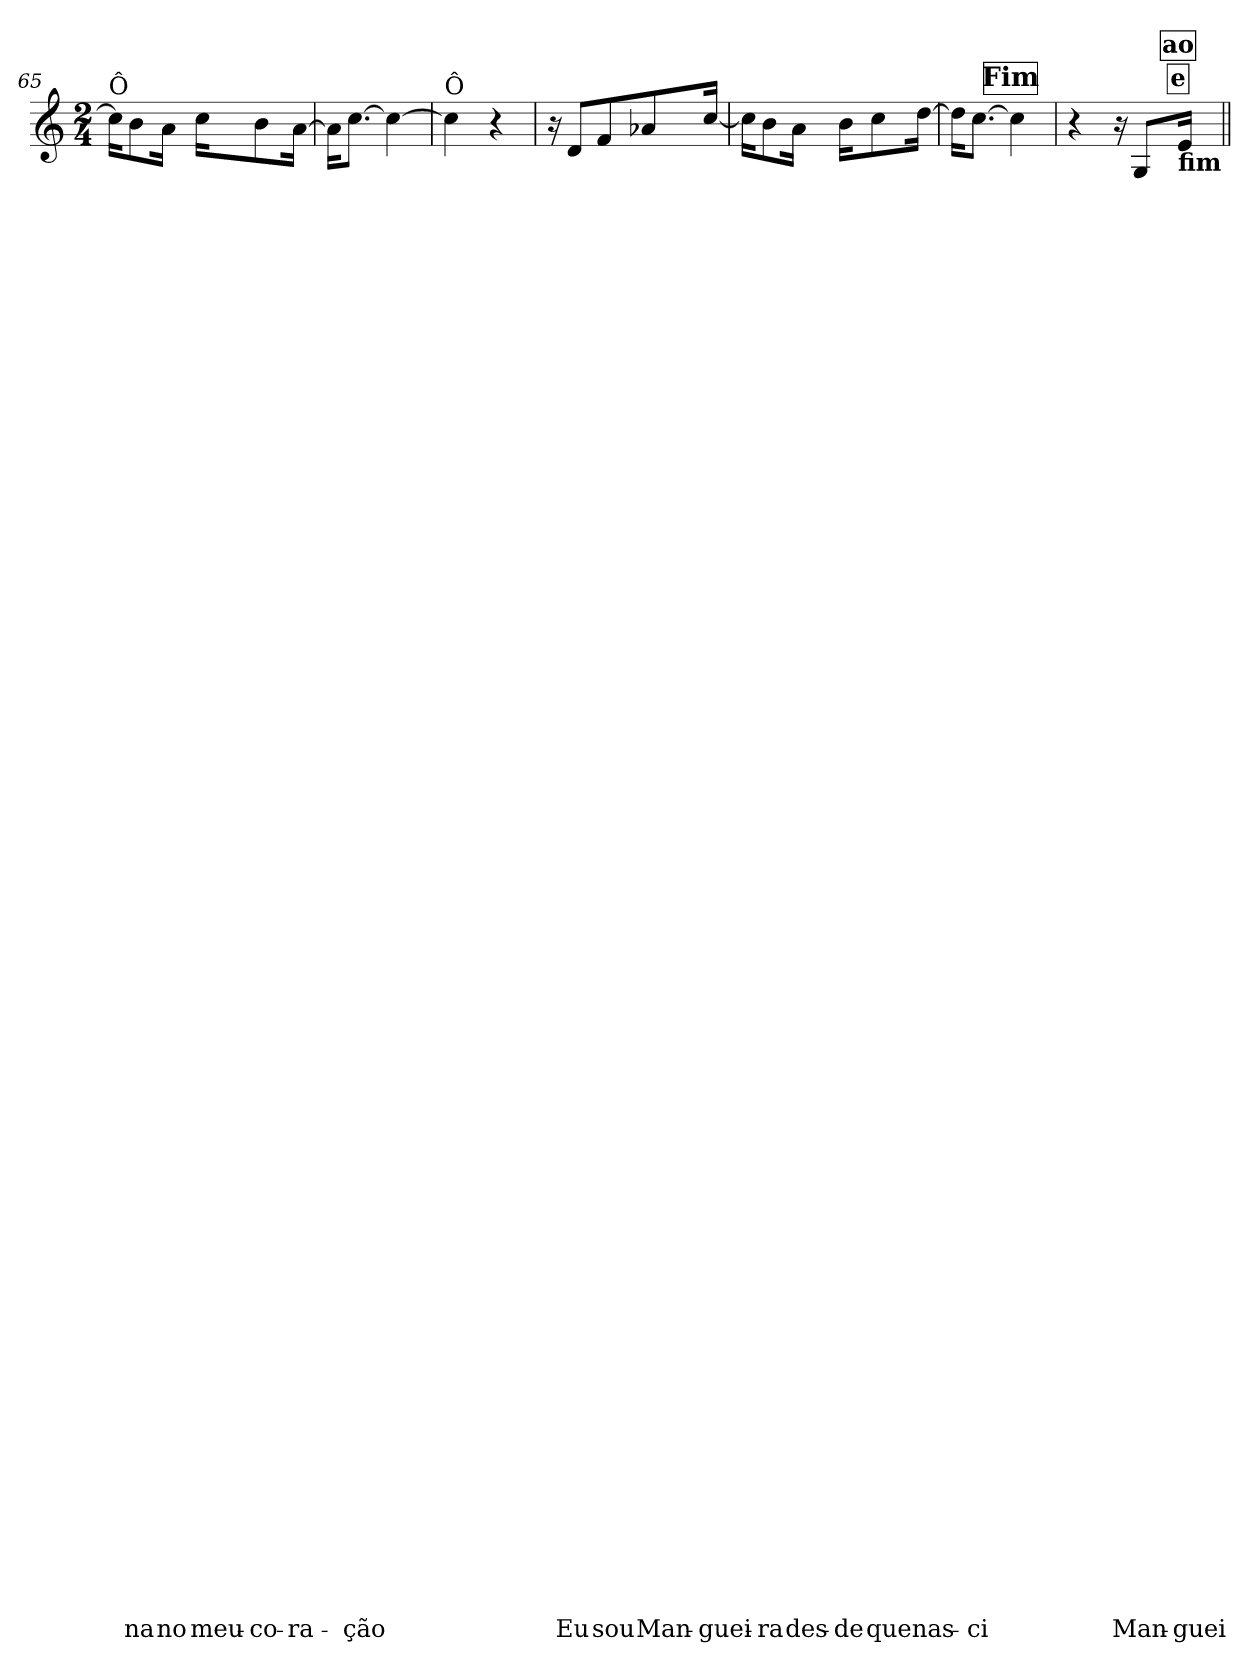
**kern	**text	**text	**text	**text	**text	**text	**text	**text	**text	**text	**text	**text	**text	**text	**text	**text	**text	**text	**text	**text	**text	**text	**text	**text	**text	**text	**text	**text	**text	**text	**text	**text	**text	**text	**text	**text	**text	**text	**text	**text	**text	**text	**text	**text	**text	**text	**text	**text	**text	**text	**text	**text	**text	**text	**text	**text	**text	**text	**text	**text	**text
*part1	*part1	*part1	*part1	*part1	*part1	*part1	*part1	*part1	*part1	*part1	*part1	*part1	*part1	*part1	*part1	*part1	*part1	*part1	*part1	*part1	*part1	*part1	*part1	*part1	*part1	*part1	*part1	*part1	*part1	*part1	*part1	*part1	*part1	*part1	*part1	*part1	*part1	*part1	*part1	*part1	*part1	*part1	*part1	*part1	*part1	*part1	*part1	*part1	*part1	*part1	*part1	*part1	*part1	*part1	*part1	*part1	*part1	*part1	*part1	*part1	*part1
*staff1	*staff1	*staff1	*staff1	*staff1	*staff1	*staff1	*staff1	*staff1	*staff1	*staff1	*staff1	*staff1	*staff1	*staff1	*staff1	*staff1	*staff1	*staff1	*staff1	*staff1	*staff1	*staff1	*staff1	*staff1	*staff1	*staff1	*staff1	*staff1	*staff1	*staff1	*staff1	*staff1	*staff1	*staff1	*staff1	*staff1	*staff1	*staff1	*staff1	*staff1	*staff1	*staff1	*staff1	*staff1	*staff1	*staff1	*staff1	*staff1	*staff1	*staff1	*staff1	*staff1	*staff1	*staff1	*staff1	*staff1	*staff1	*staff1	*staff1	*staff1	*staff1
*clefG2	*	*	*	*	*	*	*	*	*	*	*	*	*	*	*	*	*	*	*	*	*	*	*	*	*	*	*	*	*	*	*	*	*	*	*	*	*	*	*	*	*	*	*	*	*	*	*	*	*	*	*	*	*	*	*	*	*	*	*	*	*
*k[]	*	*	*	*	*	*	*	*	*	*	*	*	*	*	*	*	*	*	*	*	*	*	*	*	*	*	*	*	*	*	*	*	*	*	*	*	*	*	*	*	*	*	*	*	*	*	*	*	*	*	*	*	*	*	*	*	*	*	*	*	*
*C:	*	*	*	*	*	*	*	*	*	*	*	*	*	*	*	*	*	*	*	*	*	*	*	*	*	*	*	*	*	*	*	*	*	*	*	*	*	*	*	*	*	*	*	*	*	*	*	*	*	*	*	*	*	*	*	*	*	*	*	*	*
*M2/4	*	*	*	*	*	*	*	*	*	*	*	*	*	*	*	*	*	*	*	*	*	*	*	*	*	*	*	*	*	*	*	*	*	*	*	*	*	*	*	*	*	*	*	*	*	*	*	*	*	*	*	*	*	*	*	*	*	*	*	*	*
=65	=65	=65	=65	=65	=65	=65	=65	=65	=65	=65	=65	=65	=65	=65	=65	=65	=65	=65	=65	=65	=65	=65	=65	=65	=65	=65	=65	=65	=65	=65	=65	=65	=65	=65	=65	=65	=65	=65	=65	=65	=65	=65	=65	=65	=65	=65	=65	=65	=65	=65	=65	=65	=65	=65	=65	=65	=65	=65	=65	=65	=65
!LO:TX:a:t=Ô	!	!	!	!	!	!	!	!	!	!	!	!	!	!	!	!	!	!	!	!	!	!	!	!	!	!	!	!	!	!	!	!	!	!	!	!	!	!	!	!	!	!	!	!	!	!	!	!	!	!	!	!	!	!	!	!	!	!	!	!	!
16cc\KL]	.	.	.	.	.	.	.	.	.	.	.	.	.	.	.	.	.	.	.	.	.	.	.	.	.	.	.	.	.	.	.	.	.	.	.	.	.	.	.	.	.	.	.	.	.	.	.	.	.	.	.	.	.	.	.	.	.	.	.	.	.
!	!	!	!	!	!	!	!	!	!	!	!	!	!	!	!	!	!	!	!	!	!	!	!	!	!	!	!	!	!	!	!	!	!	!	!	!	!	!	!	!	!	!	!	!	!	!	!	!	!	!	!	!	!	!	!	!	!	!	!	!	!LO:LY:b
8b\	.	.	.	.	.	.	.	.	.	.	.	.	.	.	.	.	.	.	.	.	.	.	.	.	.	.	.	.	.	.	.	.	.	.	.	.	.	.	.	.	.	.	.	.	.	.	.	.	.	.	.	.	.	.	.	.	.	.	.	.	-na
!	!	!	!	!	!	!	!	!	!	!	!	!	!	!	!	!	!	!	!	!	!	!	!	!	!	!	!	!	!	!	!	!	!	!	!	!	!	!	!	!	!	!	!	!	!	!	!	!	!	!	!	!	!	!	!	!	!	!	!	!	!LO:LY:b
16a\Jk	.	.	.	.	.	.	.	.	.	.	.	.	.	.	.	.	.	.	.	.	.	.	.	.	.	.	.	.	.	.	.	.	.	.	.	.	.	.	.	.	.	.	.	.	.	.	.	.	.	.	.	.	.	.	.	.	.	.	.	.	no
!	!	!	!	!	!	!	!	!	!	!	!	!	!	!	!	!	!	!	!	!	!	!	!	!	!	!	!	!	!	!	!	!	!	!	!	!	!	!	!	!	!	!	!	!	!	!	!	!	!	!	!	!	!	!	!	!	!	!	!	!	!LO:LY:b
16cc\KL	.	.	.	.	.	.	.	.	.	.	.	.	.	.	.	.	.	.	.	.	.	.	.	.	.	.	.	.	.	.	.	.	.	.	.	.	.	.	.	.	.	.	.	.	.	.	.	.	.	.	.	.	.	.	.	.	.	.	.	.	meu-
!	!	!	!	!	!	!	!	!	!	!	!	!	!	!	!	!	!	!	!	!	!	!	!	!	!	!	!	!	!	!	!	!	!	!	!	!	!	!	!	!	!	!	!	!	!	!	!	!	!	!	!	!	!	!	!	!	!	!	!	!	!LO:LY:b
8b\	.	.	.	.	.	.	.	.	.	.	.	.	.	.	.	.	.	.	.	.	.	.	.	.	.	.	.	.	.	.	.	.	.	.	.	.	.	.	.	.	.	.	.	.	.	.	.	.	.	.	.	.	.	.	.	.	.	.	.	.	-co-
!	!	!	!	!	!	!	!	!	!	!	!	!	!	!	!	!	!	!	!	!	!	!	!	!	!	!	!	!	!	!	!	!	!	!	!	!	!	!	!	!	!	!	!	!	!	!	!	!	!	!	!	!	!	!	!	!	!	!	!	!	!LO:LY:b
[16a\Jk	.	.	.	.	.	.	.	.	.	.	.	.	.	.	.	.	.	.	.	.	.	.	.	.	.	.	.	.	.	.	.	.	.	.	.	.	.	.	.	.	.	.	.	.	.	.	.	.	.	.	.	.	.	.	.	.	.	.	.	.	-ra-
!!LO:LB:g=z
=66	=66	=66	=66	=66	=66	=66	=66	=66	=66	=66	=66	=66	=66	=66	=66	=66	=66	=66	=66	=66	=66	=66	=66	=66	=66	=66	=66	=66	=66	=66	=66	=66	=66	=66	=66	=66	=66	=66	=66	=66	=66	=66	=66	=66	=66	=66	=66	=66	=66	=66	=66	=66	=66	=66	=66	=66	=66	=66	=66	=66	=66
16a\KL]	.	.	.	.	.	.	.	.	.	.	.	.	.	.	.	.	.	.	.	.	.	.	.	.	.	.	.	.	.	.	.	.	.	.	.	.	.	.	.	.	.	.	.	.	.	.	.	.	.	.	.	.	.	.	.	.	.	.	.	.	.
!	!	!	!	!	!	!	!	!	!	!	!	!	!	!	!	!	!	!	!	!	!	!	!	!	!	!	!	!	!	!	!	!	!	!	!	!	!	!	!	!	!	!	!	!	!	!	!	!	!	!	!	!	!	!	!	!	!	!	!	!	!LO:LY:b
[8.cc\J	.	.	.	.	.	.	.	.	.	.	.	.	.	.	.	.	.	.	.	.	.	.	.	.	.	.	.	.	.	.	.	.	.	.	.	.	.	.	.	.	.	.	.	.	.	.	.	.	.	.	.	.	.	.	.	.	.	.	.	.	-ção
4cc\_	.	.	.	.	.	.	.	.	.	.	.	.	.	.	.	.	.	.	.	.	.	.	.	.	.	.	.	.	.	.	.	.	.	.	.	.	.	.	.	.	.	.	.	.	.	.	.	.	.	.	.	.	.	.	.	.	.	.	.	.	.
=67	=67	=67	=67	=67	=67	=67	=67	=67	=67	=67	=67	=67	=67	=67	=67	=67	=67	=67	=67	=67	=67	=67	=67	=67	=67	=67	=67	=67	=67	=67	=67	=67	=67	=67	=67	=67	=67	=67	=67	=67	=67	=67	=67	=67	=67	=67	=67	=67	=67	=67	=67	=67	=67	=67	=67	=67	=67	=67	=67	=67	=67
!LO:TX:a:t=Ô	!	!	!	!	!	!	!	!	!	!	!	!	!	!	!	!	!	!	!	!	!	!	!	!	!	!	!	!	!	!	!	!	!	!	!	!	!	!	!	!	!	!	!	!	!	!	!	!	!	!	!	!	!	!	!	!	!	!	!	!	!
4cc\]	.	.	.	.	.	.	.	.	.	.	.	.	.	.	.	.	.	.	.	.	.	.	.	.	.	.	.	.	.	.	.	.	.	.	.	.	.	.	.	.	.	.	.	.	.	.	.	.	.	.	.	.	.	.	.	.	.	.	.	.	.
4r	.	.	.	.	.	.	.	.	.	.	.	.	.	.	.	.	.	.	.	.	.	.	.	.	.	.	.	.	.	.	.	.	.	.	.	.	.	.	.	.	.	.	.	.	.	.	.	.	.	.	.	.	.	.	.	.	.	.	.	.	.
=68	=68	=68	=68	=68	=68	=68	=68	=68	=68	=68	=68	=68	=68	=68	=68	=68	=68	=68	=68	=68	=68	=68	=68	=68	=68	=68	=68	=68	=68	=68	=68	=68	=68	=68	=68	=68	=68	=68	=68	=68	=68	=68	=68	=68	=68	=68	=68	=68	=68	=68	=68	=68	=68	=68	=68	=68	=68	=68	=68	=68	=68
16r	.	.	.	.	.	.	.	.	.	.	.	.	.	.	.	.	.	.	.	.	.	.	.	.	.	.	.	.	.	.	.	.	.	.	.	.	.	.	.	.	.	.	.	.	.	.	.	.	.	.	.	.	.	.	.	.	.	.	.	.	.
!	!	!	!	!	!	!	!	!	!	!	!	!	!	!	!	!	!	!	!	!	!	!	!	!	!	!	!	!	!	!	!	!	!	!	!	!	!	!	!	!	!	!	!	!	!	!	!	!	!	!	!	!	!	!	!	!	!	!	!	!	!LO:LY:b
8d/L	.	.	.	.	.	.	.	.	.	.	.	.	.	.	.	.	.	.	.	.	.	.	.	.	.	.	.	.	.	.	.	.	.	.	.	.	.	.	.	.	.	.	.	.	.	.	.	.	.	.	.	.	.	.	.	.	.	.	.	.	Eu
!	!	!	!	!	!	!	!	!	!	!	!	!	!	!	!	!	!	!	!	!	!	!	!	!	!	!	!	!	!	!	!	!	!	!	!	!	!	!	!	!	!	!	!	!	!	!	!	!	!	!	!	!	!	!	!	!	!	!	!	!	!LO:LY:b
8f/	.	.	.	.	.	.	.	.	.	.	.	.	.	.	.	.	.	.	.	.	.	.	.	.	.	.	.	.	.	.	.	.	.	.	.	.	.	.	.	.	.	.	.	.	.	.	.	.	.	.	.	.	.	.	.	.	.	.	.	.	sou
!	!	!	!	!	!	!	!	!	!	!	!	!	!	!	!	!	!	!	!	!	!	!	!	!	!	!	!	!	!	!	!	!	!	!	!	!	!	!	!	!	!	!	!	!	!	!	!	!	!	!	!	!	!	!	!	!	!	!	!	!	!LO:LY:b
8a-X/	.	.	.	.	.	.	.	.	.	.	.	.	.	.	.	.	.	.	.	.	.	.	.	.	.	.	.	.	.	.	.	.	.	.	.	.	.	.	.	.	.	.	.	.	.	.	.	.	.	.	.	.	.	.	.	.	.	.	.	.	Man-
!	!	!	!	!	!	!	!	!	!	!	!	!	!	!	!	!	!	!	!	!	!	!	!	!	!	!	!	!	!	!	!	!	!	!	!	!	!	!	!	!	!	!	!	!	!	!	!	!	!	!	!	!	!	!	!	!	!	!	!	!	!LO:LY:b
[16cc/Jk	.	.	.	.	.	.	.	.	.	.	.	.	.	.	.	.	.	.	.	.	.	.	.	.	.	.	.	.	.	.	.	.	.	.	.	.	.	.	.	.	.	.	.	.	.	.	.	.	.	.	.	.	.	.	.	.	.	.	.	.	-guei-
=69	=69	=69	=69	=69	=69	=69	=69	=69	=69	=69	=69	=69	=69	=69	=69	=69	=69	=69	=69	=69	=69	=69	=69	=69	=69	=69	=69	=69	=69	=69	=69	=69	=69	=69	=69	=69	=69	=69	=69	=69	=69	=69	=69	=69	=69	=69	=69	=69	=69	=69	=69	=69	=69	=69	=69	=69	=69	=69	=69	=69	=69
16cc\KL]	.	.	.	.	.	.	.	.	.	.	.	.	.	.	.	.	.	.	.	.	.	.	.	.	.	.	.	.	.	.	.	.	.	.	.	.	.	.	.	.	.	.	.	.	.	.	.	.	.	.	.	.	.	.	.	.	.	.	.	.	.
!	!	!	!	!	!	!	!	!	!	!	!	!	!	!	!	!	!	!	!	!	!	!	!	!	!	!	!	!	!	!	!	!	!	!	!	!	!	!	!	!	!	!	!	!	!	!	!	!	!	!	!	!	!	!	!	!	!	!	!	!	!LO:LY:b
8b\	.	.	.	.	.	.	.	.	.	.	.	.	.	.	.	.	.	.	.	.	.	.	.	.	.	.	.	.	.	.	.	.	.	.	.	.	.	.	.	.	.	.	.	.	.	.	.	.	.	.	.	.	.	.	.	.	.	.	.	.	-ra
!	!	!	!	!	!	!	!	!	!	!	!	!	!	!	!	!	!	!	!	!	!	!	!	!	!	!	!	!	!	!	!	!	!	!	!	!	!	!	!	!	!	!	!	!	!	!	!	!	!	!	!	!	!	!	!	!	!	!	!	!	!LO:LY:b
16a\Jk	.	.	.	.	.	.	.	.	.	.	.	.	.	.	.	.	.	.	.	.	.	.	.	.	.	.	.	.	.	.	.	.	.	.	.	.	.	.	.	.	.	.	.	.	.	.	.	.	.	.	.	.	.	.	.	.	.	.	.	.	des-
!	!	!	!	!	!	!	!	!	!	!	!	!	!	!	!	!	!	!	!	!	!	!	!	!	!	!	!	!	!	!	!	!	!	!	!	!	!	!	!	!	!	!	!	!	!	!	!	!	!	!	!	!	!	!	!	!	!	!	!	!	!LO:LY:b
16b\KL	.	.	.	.	.	.	.	.	.	.	.	.	.	.	.	.	.	.	.	.	.	.	.	.	.	.	.	.	.	.	.	.	.	.	.	.	.	.	.	.	.	.	.	.	.	.	.	.	.	.	.	.	.	.	.	.	.	.	.	.	-de
!	!	!	!	!	!	!	!	!	!	!	!	!	!	!	!	!	!	!	!	!	!	!	!	!	!	!	!	!	!	!	!	!	!	!	!	!	!	!	!	!	!	!	!	!	!	!	!	!	!	!	!	!	!	!	!	!	!	!	!	!	!LO:LY:b
8cc\	.	.	.	.	.	.	.	.	.	.	.	.	.	.	.	.	.	.	.	.	.	.	.	.	.	.	.	.	.	.	.	.	.	.	.	.	.	.	.	.	.	.	.	.	.	.	.	.	.	.	.	.	.	.	.	.	.	.	.	.	que
!	!	!	!	!	!	!	!	!	!	!	!	!	!	!	!	!	!	!	!	!	!	!	!	!	!	!	!	!	!	!	!	!	!	!	!	!	!	!	!	!	!	!	!	!	!	!	!	!	!	!	!	!	!	!	!	!	!	!	!	!	!LO:LY:b
[16dd\Jk	.	.	.	.	.	.	.	.	.	.	.	.	.	.	.	.	.	.	.	.	.	.	.	.	.	.	.	.	.	.	.	.	.	.	.	.	.	.	.	.	.	.	.	.	.	.	.	.	.	.	.	.	.	.	.	.	.	.	.	.	nas-
!!LO:REH:place=s1:b:B:t=Fim:qo=1
=70	=70	=70	=70	=70	=70	=70	=70	=70	=70	=70	=70	=70	=70	=70	=70	=70	=70	=70	=70	=70	=70	=70	=70	=70	=70	=70	=70	=70	=70	=70	=70	=70	=70	=70	=70	=70	=70	=70	=70	=70	=70	=70	=70	=70	=70	=70	=70	=70	=70	=70	=70	=70	=70	=70	=70	=70	=70	=70	=70	=70	=70
16dd\KL]	.	.	.	.	.	.	.	.	.	.	.	.	.	.	.	.	.	.	.	.	.	.	.	.	.	.	.	.	.	.	.	.	.	.	.	.	.	.	.	.	.	.	.	.	.	.	.	.	.	.	.	.	.	.	.	.	.	.	.	.	.
!	!	!	!	!	!	!	!	!	!	!	!	!	!	!	!	!	!	!	!	!	!	!	!	!	!	!	!	!	!	!	!	!	!	!	!	!	!	!	!	!	!	!	!	!	!	!	!	!	!	!	!	!	!	!	!	!	!	!	!	!	!LO:LY:b
[8.cc\J	.	.	.	.	.	.	.	.	.	.	.	.	.	.	.	.	.	.	.	.	.	.	.	.	.	.	.	.	.	.	.	.	.	.	.	.	.	.	.	.	.	.	.	.	.	.	.	.	.	.	.	.	.	.	.	.	.	.	.	.	-ci
4cc\]	.	.	.	.	.	.	.	.	.	.	.	.	.	.	.	.	.	.	.	.	.	.	.	.	.	.	.	.	.	.	.	.	.	.	.	.	.	.	.	.	.	.	.	.	.	.	.	.	.	.	.	.	.	.	.	.	.	.	.	.	.
!!LO:REH:place=s1:b:fs=8.4:t=e:qo=1.75
!!LO:REH:place=s1:b:fs=8.4:t=ao:qo=1.75
=71	=71	=71	=71	=71	=71	=71	=71	=71	=71	=71	=71	=71	=71	=71	=71	=71	=71	=71	=71	=71	=71	=71	=71	=71	=71	=71	=71	=71	=71	=71	=71	=71	=71	=71	=71	=71	=71	=71	=71	=71	=71	=71	=71	=71	=71	=71	=71	=71	=71	=71	=71	=71	=71	=71	=71	=71	=71	=71	=71	=71	=71
4r	.	.	.	.	.	.	.	.	.	.	.	.	.	.	.	.	.	.	.	.	.	.	.	.	.	.	.	.	.	.	.	.	.	.	.	.	.	.	.	.	.	.	.	.	.	.	.	.	.	.	.	.	.	.	.	.	.	.	.	.	.
16r	.	.	.	.	.	.	.	.	.	.	.	.	.	.	.	.	.	.	.	.	.	.	.	.	.	.	.	.	.	.	.	.	.	.	.	.	.	.	.	.	.	.	.	.	.	.	.	.	.	.	.	.	.	.	.	.	.	.	.	.	.
!	!	!	!	!	!	!	!	!	!	!	!	!	!	!	!	!	!	!	!	!	!	!	!	!	!	!	!	!	!	!	!	!	!	!	!	!	!	!	!	!	!	!	!	!	!	!	!	!	!	!	!	!	!	!	!	!	!	!	!	!	!LO:LY:b
8G/L	.	.	.	.	.	.	.	.	.	.	.	.	.	.	.	.	.	.	.	.	.	.	.	.	.	.	.	.	.	.	.	.	.	.	.	.	.	.	.	.	.	.	.	.	.	.	.	.	.	.	.	.	.	.	.	.	.	.	.	.	Man-
!LO:TX:b:B:t=fim	!	!	!	!	!	!	!	!	!	!	!	!	!	!	!	!	!	!	!	!	!	!	!	!	!	!	!	!	!	!	!	!	!	!	!	!	!	!	!	!	!	!	!	!	!	!	!	!	!	!	!	!	!	!	!	!	!	!	!	!	!
!	!	!	!	!	!	!	!	!	!	!	!	!	!	!	!	!	!	!	!	!	!	!	!	!	!	!	!	!	!	!	!	!	!	!	!	!	!	!	!	!	!	!	!	!	!	!	!	!	!	!	!	!	!	!	!	!	!	!	!	!	!LO:LY:b
16e/Jk	.	.	.	.	.	.	.	.	.	.	.	.	.	.	.	.	.	.	.	.	.	.	.	.	.	.	.	.	.	.	.	.	.	.	.	.	.	.	.	.	.	.	.	.	.	.	.	.	.	.	.	.	.	.	.	.	.	.	.	.	-guei
=||	=||	=||	=||	=||	=||	=||	=||	=||	=||	=||	=||	=||	=||	=||	=||	=||	=||	=||	=||	=||	=||	=||	=||	=||	=||	=||	=||	=||	=||	=||	=||	=||	=||	=||	=||	=||	=||	=||	=||	=||	=||	=||	=||	=||	=||	=||	=||	=||	=||	=||	=||	=||	=||	=||	=||	=||	=||	=||	=||	=||	=||
*-	*-	*-	*-	*-	*-	*-	*-	*-	*-	*-	*-	*-	*-	*-	*-	*-	*-	*-	*-	*-	*-	*-	*-	*-	*-	*-	*-	*-	*-	*-	*-	*-	*-	*-	*-	*-	*-	*-	*-	*-	*-	*-	*-	*-	*-	*-	*-	*-	*-	*-	*-	*-	*-	*-	*-	*-	*-	*-	*-	*-	*-
